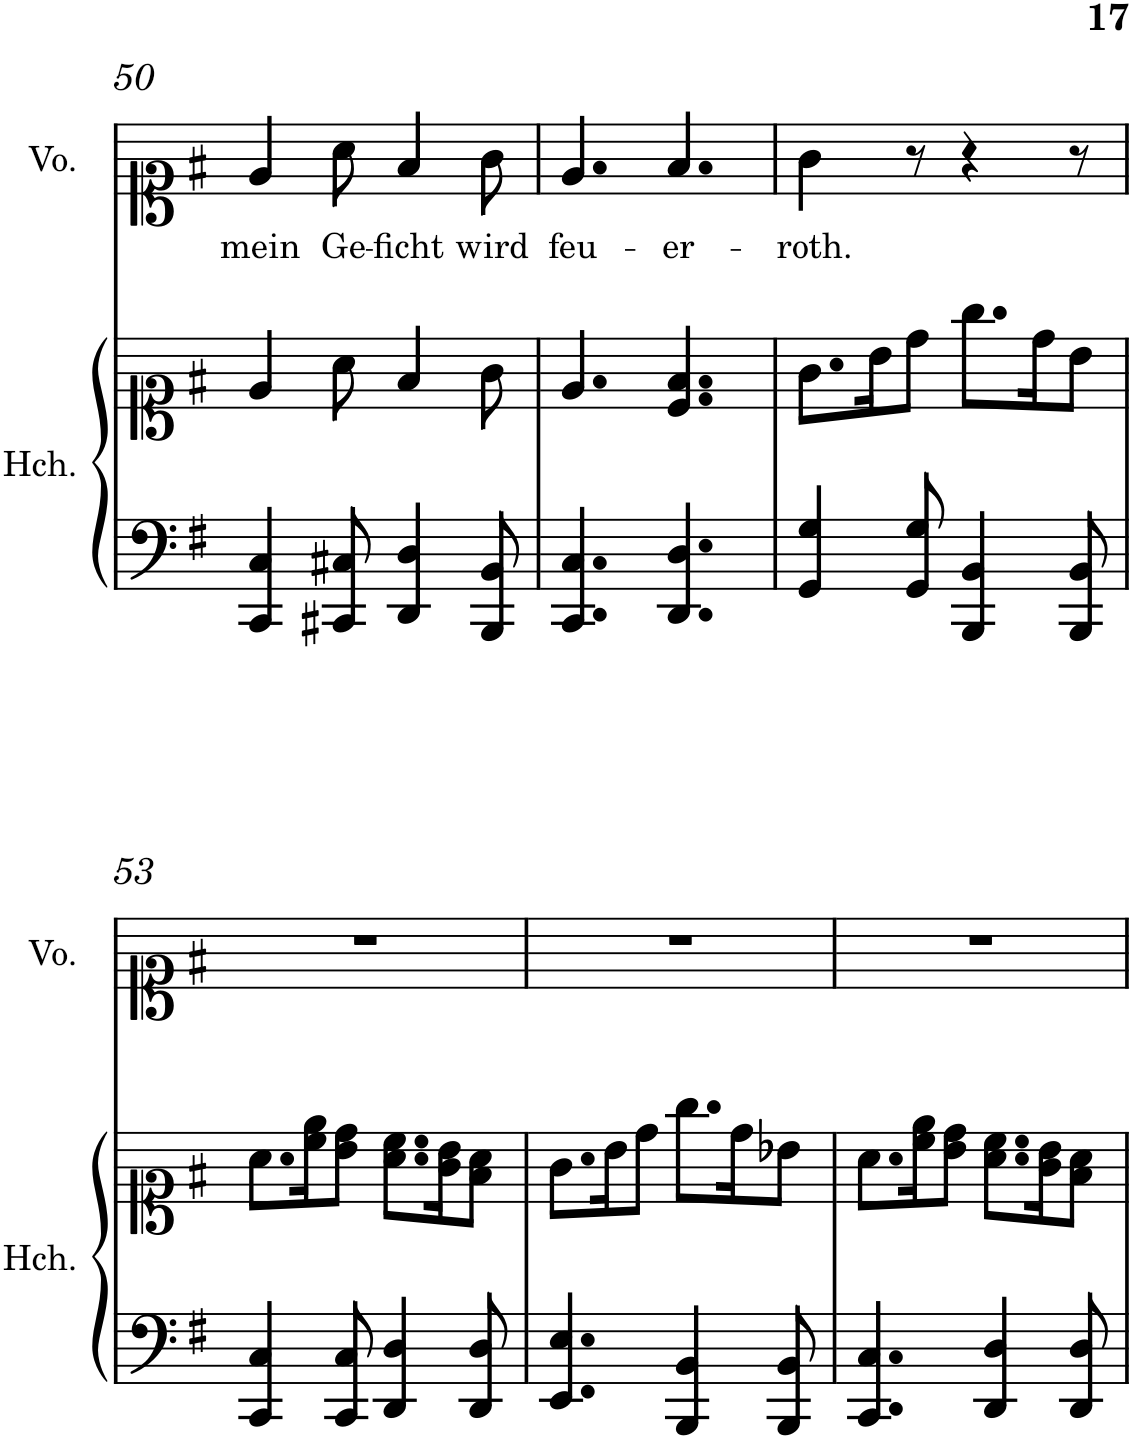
**kern	**kern	**kern	**text
*part2	*part2	*part1	*part1
*staff3	*staff2	*staff1	*staff1
*I"Harpsichord	*	*I"Voice	*
*I'Hch.	*	*I'Vo.	*
!!LO:PB:g=z
*clefF4	*clefC1	*clefC1	*
*k[f#]	*k[f#]	*k[f#]	*
*M6/8	*M6/8	*M6/8	*
=50	=50	=50	=50
!	!	!	!LO:LY:b
4CC/ 4C/	4e/	4e/	mein
!	!	!	!LO:LY:b
8CC#X/ 8C#X/	8a\	8a\	Ge-
!	!	!	!LO:LY:b
4DD/ 4D/	4f#/	4f#/	-ficht
!	!	!	!LO:LY:b
8BBB/ 8BB/	8g\	8g\	wird
=51	=51	=51	=51
!	!	!	!LO:LY:b
4.CC/ 4.C/	4.e/	4.e/	feu-
!	!	!	!LO:LY:b
4.DD/ 4.D/	4.c/ 4.f#/	4.f#/	-er-
=52	=52	=52	=52
!	!	!	!LO:LY:b
4GG/ 4G/	8.g\L	4g\	-roth.
.	16b\K	.	.
8GG/ 8G/	8dd\J	8r	.
4BBB/ 4BB/	8.gg\L	4r	.
.	16dd\K	.	.
8BBB/ 8BB/	8b\J	8r	.
!!LO:LB:g=z
=53	=53	=53	=53
4CC/ 4C/	8.a\L	2.r	.
.	16cc\ 16ee\K	.	.
8CC/ 8C/	8b\ 8dd\J	.	.
4DD/ 4D/	8.a\ 8.cc\L	.	.
.	16g\ 16b\K	.	.
8DD/ 8D/	8f#\ 8a\J	.	.
=54	=54	=54	=54
4.EE/ 4.E/	8.g\L	2.r	.
.	16b\K	.	.
.	8dd\J	.	.
4BBB/ 4BB/	8.gg\L	.	.
.	16dd\K	.	.
8BBB/ 8BB/	8b-X\J	.	.
=55	=55	=55	=55
4.CC/ 4.C/	8.a\L	2.r	.
.	16cc\ 16ee\K	.	.
.	8b\ 8dd\J	.	.
4DD/ 4D/	8.a\ 8.cc\L	.	.
.	16g\ 16b\K	.	.
8DD/ 8D/	8f#\ 8a\J	.	.
=	=	=	=
*-	*-	*-	*-
